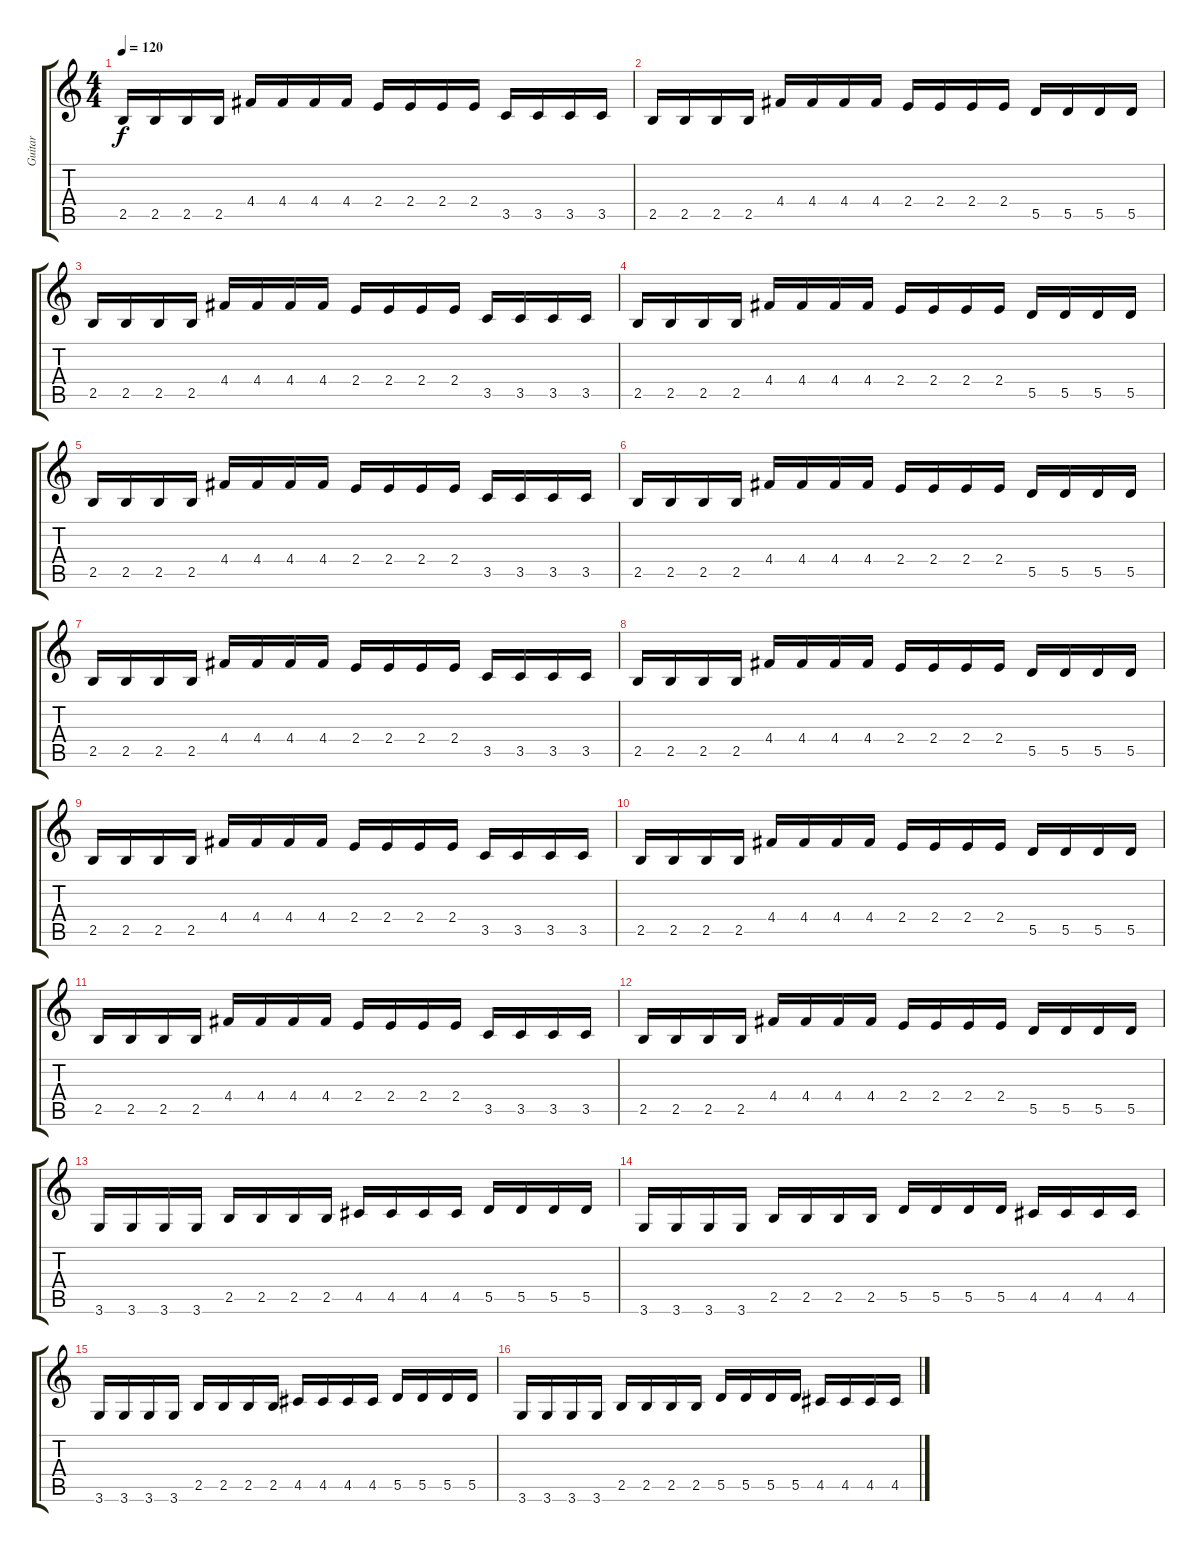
\track ("Guitar" "Guitar") {instrument overdrivenguitar}
\staff {score tabs}
\tuning (E4 B3 G3 D3 A2 E2) {hide}
\ts (4 4)
\tempo 120
\clef g2
\ks c
2.5.16{dy f instrument overdrivenguitar} 2.5.16 2.5.16 2.5.16 4.4.16 4.4.16 4.4.16 4.4.16 2.4.16 2.4.16 2.4.16 2.4.16 3.5.16 3.5.16 3.5.16 3.5.16 |
2.5.16 2.5.16 2.5.16 2.5.16 4.4.16 4.4.16 4.4.16 4.4.16 2.4.16 2.4.16 2.4.16 2.4.16 5.5.16 5.5.16 5.5.16 5.5.16 |
2.5.16 2.5.16 2.5.16 2.5.16 4.4.16 4.4.16 4.4.16 4.4.16 2.4.16 2.4.16 2.4.16 2.4.16 3.5.16 3.5.16 3.5.16 3.5.16 |
2.5.16 2.5.16 2.5.16 2.5.16 4.4.16 4.4.16 4.4.16 4.4.16 2.4.16 2.4.16 2.4.16 2.4.16 5.5.16 5.5.16 5.5.16 5.5.16 |
2.5.16 2.5.16 2.5.16 2.5.16 4.4.16 4.4.16 4.4.16 4.4.16 2.4.16 2.4.16 2.4.16 2.4.16 3.5.16 3.5.16 3.5.16 3.5.16 |
2.5.16 2.5.16 2.5.16 2.5.16 4.4.16 4.4.16 4.4.16 4.4.16 2.4.16 2.4.16 2.4.16 2.4.16 5.5.16 5.5.16 5.5.16 5.5.16 |
2.5.16 2.5.16 2.5.16 2.5.16 4.4.16 4.4.16 4.4.16 4.4.16 2.4.16 2.4.16 2.4.16 2.4.16 3.5.16 3.5.16 3.5.16 3.5.16 |
2.5.16 2.5.16 2.5.16 2.5.16 4.4.16 4.4.16 4.4.16 4.4.16 2.4.16 2.4.16 2.4.16 2.4.16 5.5.16 5.5.16 5.5.16 5.5.16 |
2.5.16 2.5.16 2.5.16 2.5.16 4.4.16 4.4.16 4.4.16 4.4.16 2.4.16 2.4.16 2.4.16 2.4.16 3.5.16 3.5.16 3.5.16 3.5.16 |
2.5.16 2.5.16 2.5.16 2.5.16 4.4.16 4.4.16 4.4.16 4.4.16 2.4.16 2.4.16 2.4.16 2.4.16 5.5.16 5.5.16 5.5.16 5.5.16 |
2.5.16 2.5.16 2.5.16 2.5.16 4.4.16 4.4.16 4.4.16 4.4.16 2.4.16 2.4.16 2.4.16 2.4.16 3.5.16 3.5.16 3.5.16 3.5.16 |
2.5.16 2.5.16 2.5.16 2.5.16 4.4.16 4.4.16 4.4.16 4.4.16 2.4.16 2.4.16 2.4.16 2.4.16 5.5.16 5.5.16 5.5.16 5.5.16 |
3.6.16 3.6.16 3.6.16 3.6.16 2.5.16 2.5.16 2.5.16 2.5.16 4.5.16 4.5.16 4.5.16 4.5.16 5.5.16 5.5.16 5.5.16 5.5.16 |
3.6.16 3.6.16 3.6.16 3.6.16 2.5.16 2.5.16 2.5.16 2.5.16 5.5.16 5.5.16 5.5.16 5.5.16 4.5.16 4.5.16 4.5.16 4.5.16 |
3.6.16 3.6.16 3.6.16 3.6.16 2.5.16 2.5.16 2.5.16 2.5.16 4.5.16 4.5.16 4.5.16 4.5.16 5.5.16 5.5.16 5.5.16 5.5.16 |
3.6.16 3.6.16 3.6.16 3.6.16 2.5.16 2.5.16 2.5.16 2.5.16 5.5.16 5.5.16 5.5.16 5.5.16 4.5.16 4.5.16 4.5.16 4.5.16
